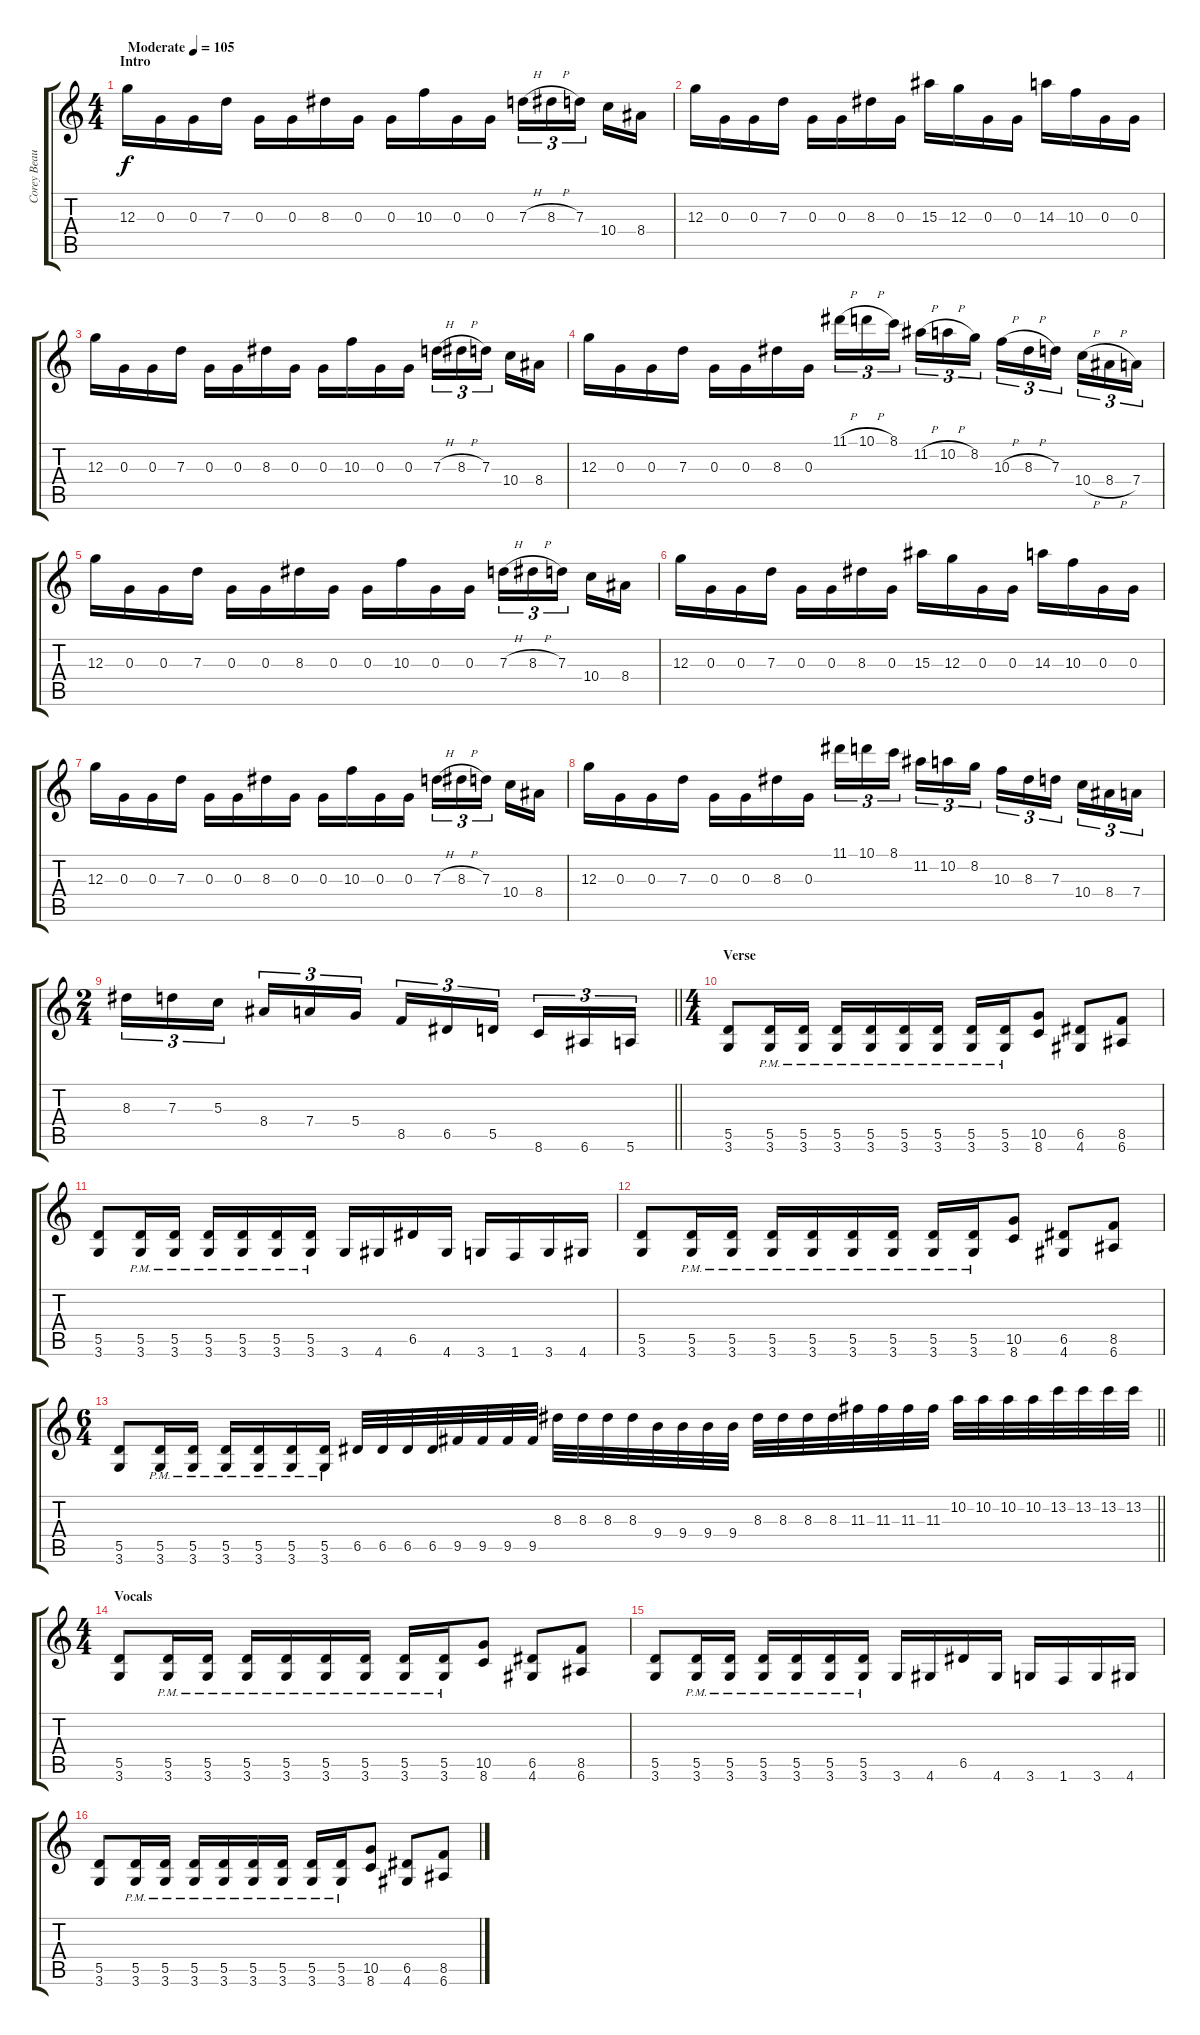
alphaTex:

\track ("Corey Beaulieu" "Corey Beau") {instrument distortionguitar}
\staff {score tabs}
\tuning (E4 B3 G3 D3 A2 E2) {hide}
\ts (4 4)
\section ("" "Intro")
\tempo (105 "Moderate")
\clef g2
\ks c
12.3.16{dy f instrument distortionguitar} 0.3.16 0.3.16 7.3.16 0.3.16 0.3.16 8.3.16 0.3.16 0.3.16 10.3.16 0.3.16 0.3.16 7.3{h}.16{tu (3 2)} 8.3{h}.16{tu (3 2)} 7.3.16{tu (3 2) beam splitsecondary} 10.4.16 8.4.16 |
12.3.16 0.3.16 0.3.16 7.3.16 0.3.16 0.3.16 8.3.16 0.3.16 15.3.16 12.3.16 0.3.16 0.3.16 14.3.16 10.3.16 0.3.16 0.3.16 |
12.3.16 0.3.16 0.3.16 7.3.16 0.3.16 0.3.16 8.3.16 0.3.16 0.3.16 10.3.16 0.3.16 0.3.16 7.3{h}.16{tu (3 2)} 8.3{h}.16{tu (3 2)} 7.3.16{tu (3 2) beam splitsecondary} 10.4.16 8.4.16 |
12.3.16 0.3.16 0.3.16 7.3.16 0.3.16 0.3.16 8.3.16 0.3.16 11.1{h}.16{tu (3 2)} 10.1{h}.16{tu (3 2)} 8.1.16{tu (3 2) beam splitsecondary} 11.2{h}.16{tu (3 2)} 10.2{h}.16{tu (3 2)} 8.2.16{tu (3 2)} 10.3{h}.16{tu (3 2)} 8.3{h}.16{tu (3 2)} 7.3.16{tu (3 2) beam splitsecondary} 10.4{h}.16{tu (3 2)} 8.4{h}.16{tu (3 2)} 7.4.16{tu (3 2)} |
12.3.16 0.3.16 0.3.16 7.3.16 0.3.16 0.3.16 8.3.16 0.3.16 0.3.16 10.3.16 0.3.16 0.3.16 7.3{h}.16{tu (3 2)} 8.3{h}.16{tu (3 2)} 7.3.16{tu (3 2) beam splitsecondary} 10.4.16 8.4.16 |
12.3.16 0.3.16 0.3.16 7.3.16 0.3.16 0.3.16 8.3.16 0.3.16 15.3.16 12.3.16 0.3.16 0.3.16 14.3.16 10.3.16 0.3.16 0.3.16 |
12.3.16 0.3.16 0.3.16 7.3.16 0.3.16 0.3.16 8.3.16 0.3.16 0.3.16 10.3.16 0.3.16 0.3.16 7.3{h}.16{tu (3 2)} 8.3{h}.16{tu (3 2)} 7.3.16{tu (3 2) beam splitsecondary} 10.4.16 8.4.16 |
12.3.16 0.3.16 0.3.16 7.3.16 0.3.16 0.3.16 8.3.16 0.3.16 11.1.16{tu (3 2)} 10.1.16{tu (3 2)} 8.1.16{tu (3 2) beam splitsecondary} 11.2.16{tu (3 2)} 10.2.16{tu (3 2)} 8.2.16{tu (3 2)} 10.3.16{tu (3 2)} 8.3.16{tu (3 2)} 7.3.16{tu (3 2) beam splitsecondary} 10.4.16{tu (3 2)} 8.4.16{tu (3 2)} 7.4.16{tu (3 2)} |
\ts (2 4)
\barLineRight lightlight
8.3.16{tu (3 2)} 7.3.16{tu (3 2)} 5.3.16{tu (3 2) beam splitsecondary} 8.4.16{tu (3 2)} 7.4.16{tu (3 2)} 5.4.16{tu (3 2)} 8.5.16{tu (3 2)} 6.5.16{tu (3 2)} 5.5.16{tu (3 2) beam splitsecondary} 8.6.16{tu (3 2)} 6.6.16{tu (3 2)} 5.6.16{tu (3 2)} |
\ts (4 4)
\section ("" "Verse")
(5.5 3.6).8 (5.5{pm} 3.6{pm}).16 (5.5{pm} 3.6{pm}).16 (5.5{pm} 3.6{pm}).16 (5.5{pm} 3.6{pm}).16 (5.5{pm} 3.6{pm}).16 (5.5{pm} 3.6{pm}).16 (5.5{pm} 3.6{pm}).16 (5.5{pm} 3.6{pm}).16 (10.5 8.6).8 (6.5 4.6).8 (8.5 6.6).8 |
(5.5 3.6).8 (5.5{pm} 3.6{pm}).16 (5.5{pm} 3.6{pm}).16 (5.5{pm} 3.6{pm}).16 (5.5{pm} 3.6{pm}).16 (5.5{pm} 3.6{pm}).16 (5.5{pm} 3.6{pm}).16 3.6.16 4.6.16 6.5.16 4.6.16 3.6.16 1.6.16 3.6.16 4.6.16 |
(5.5 3.6).8 (5.5{pm} 3.6{pm}).16 (5.5{pm} 3.6{pm}).16 (5.5{pm} 3.6{pm}).16 (5.5{pm} 3.6{pm}).16 (5.5{pm} 3.6{pm}).16 (5.5{pm} 3.6{pm}).16 (5.5{pm} 3.6{pm}).16 (5.5{pm} 3.6{pm}).16 (10.5 8.6).8 (6.5 4.6).8 (8.5 6.6).8 |
\ts (6 4)
\barLineRight lightlight
(5.5 3.6).8 (5.5{pm} 3.6{pm}).16 (5.5{pm} 3.6{pm}).16 (5.5{pm} 3.6{pm}).16 (5.5{pm} 3.6{pm}).16 (5.5{pm} 3.6{pm}).16 (5.5{pm} 3.6{pm}).16 6.5.32 6.5.32 6.5.32 6.5.32 9.5.32 9.5.32 9.5.32 9.5.32 8.3.32 8.3.32 8.3.32 8.3.32 9.4.32 9.4.32 9.4.32 9.4.32 8.3.32 8.3.32 8.3.32 8.3.32 11.3.32 11.3.32 11.3.32 11.3.32 10.2.32 10.2.32 10.2.32 10.2.32 13.2.32 13.2.32 13.2.32 13.2.32 |
\ts (4 4)
\section ("" "Vocals")
(5.5 3.6).8 (5.5{pm} 3.6{pm}).16 (5.5{pm} 3.6{pm}).16 (5.5{pm} 3.6{pm}).16 (5.5{pm} 3.6{pm}).16 (5.5{pm} 3.6{pm}).16 (5.5{pm} 3.6{pm}).16 (5.5{pm} 3.6{pm}).16 (5.5{pm} 3.6{pm}).16 (10.5 8.6).8 (6.5 4.6).8 (8.5 6.6).8 |
(5.5 3.6).8 (5.5{pm} 3.6{pm}).16 (5.5{pm} 3.6{pm}).16 (5.5{pm} 3.6{pm}).16 (5.5{pm} 3.6{pm}).16 (5.5{pm} 3.6{pm}).16 (5.5{pm} 3.6{pm}).16 3.6.16 4.6.16 6.5.16 4.6.16 3.6.16 1.6.16 3.6.16 4.6.16 |
(5.5 3.6).8 (5.5{pm} 3.6{pm}).16 (5.5{pm} 3.6{pm}).16 (5.5{pm} 3.6{pm}).16 (5.5{pm} 3.6{pm}).16 (5.5{pm} 3.6{pm}).16 (5.5{pm} 3.6{pm}).16 (5.5{pm} 3.6{pm}).16 (5.5{pm} 3.6{pm}).16 (10.5 8.6).8 (6.5 4.6).8 (8.5 6.6).8
